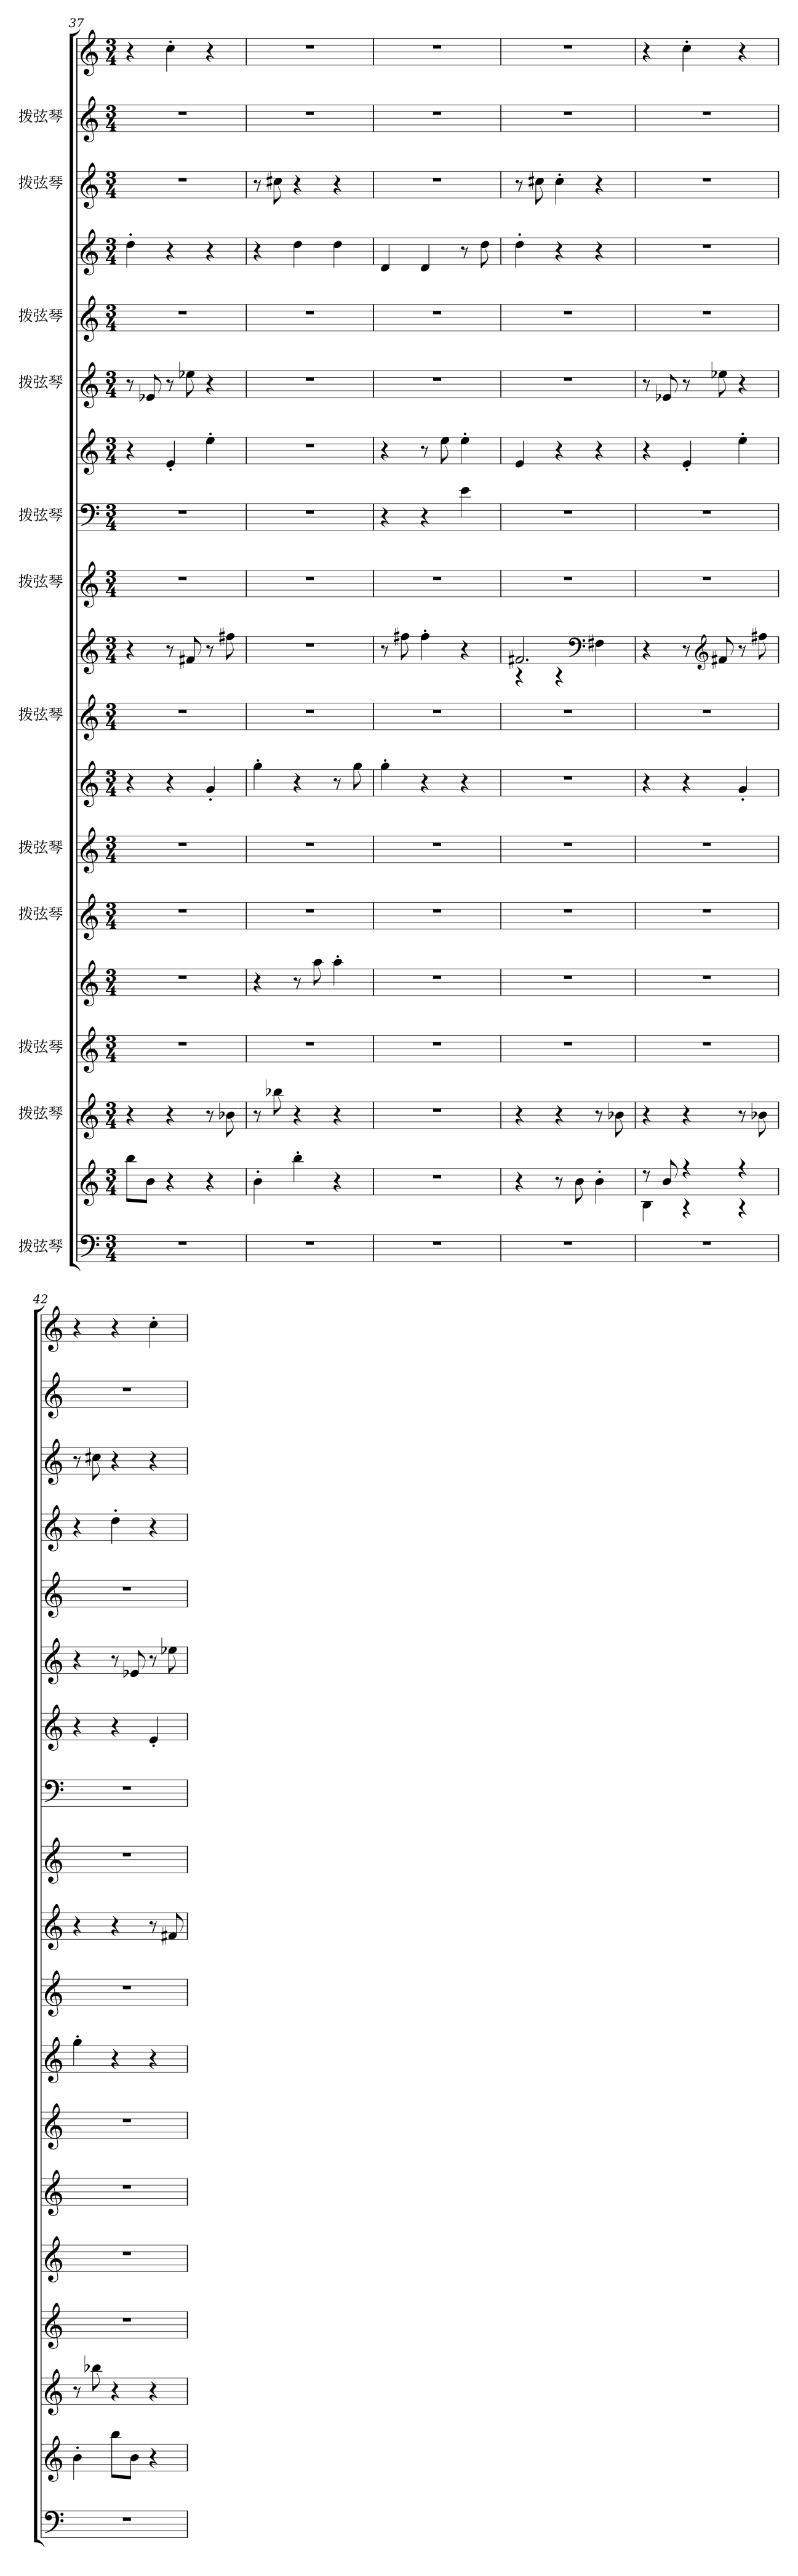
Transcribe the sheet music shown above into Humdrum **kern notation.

**kern	**kern	**kern	**kern	**kern	**kern	**kern	**kern	**kern	**kern	**kern	**kern	**kern	**kern	**kern	**kern	**kern	**kern	**kern
*part12	*part12	*part11	*part10	*part10	*part9	*part8	*part8	*part7	*part7	*part6	*part5	*part5	*part4	*part3	*part3	*part2	*part1	*part1
*staff19	*staff18	*staff17	*staff16	*staff15	*staff14	*staff13	*staff12	*staff11	*staff10	*staff9	*staff8	*staff7	*staff6	*staff5	*staff4	*staff3	*staff2	*staff1
*I"拨弦琴	*	*I"拨弦琴	*I"拨弦琴	*	*I"拨弦琴	*I"拨弦琴	*	*I"拨弦琴	*	*I"拨弦琴	*I"拨弦琴	*	*I"拨弦琴	*I"拨弦琴	*	*I"拨弦琴	*I"拨弦琴	*
*clefF4	*clefG2	*clefG2	*clefG2	*clefG2	*clefG2	*clefG2	*clefG2	*clefG2	*clefG2	*clefG2	*clefF4	*clefG2	*clefG2	*clefG2	*clefG2	*clefG2	*clefG2	*clefG2
*k[]	*k[]	*k[]	*k[]	*k[]	*k[]	*k[]	*k[]	*k[]	*k[]	*k[]	*k[]	*k[]	*k[]	*k[]	*k[]	*k[]	*k[]	*k[]
*M3/4	*M3/4	*M3/4	*M3/4	*M3/4	*M3/4	*M3/4	*M3/4	*M3/4	*M3/4	*M3/4	*M3/4	*M3/4	*M3/4	*M3/4	*M3/4	*M3/4	*M3/4	*M3/4
=37	=37	=37	=37	=37	=37	=37	=37	=37	=37	=37	=37	=37	=37	=37	=37	=37	=37	=37
2.r	8bb\L	4r	2.r	2.r	2.r	2.r	4r	2.r	4r	2.r	2.r	4r	8r	2.r	4dd'\	2.r	2.r	4r
.	8b\J	.	.	.	.	.	.	.	.	.	.	.	8e-X/	.	.	.	.	.
.	4r	4r	.	.	.	.	4r	.	8r	.	.	4e'/	8r	.	4r	.	.	4cc'\
.	.	.	.	.	.	.	.	.	8f#X/	.	.	.	8ee-X\	.	.	.	.	.
.	4r	8r	.	.	.	.	4g'/	.	8r	.	.	4ee'\	4r	.	4r	.	.	4r
.	.	8b-X\	.	.	.	.	.	.	8ff#X\	.	.	.	.	.	.	.	.	.
=38	=38	=38	=38	=38	=38	=38	=38	=38	=38	=38	=38	=38	=38	=38	=38	=38	=38	=38
2.r	4b'\	8r	2.r	4r	2.r	2.r	4gg'\	2.r	2.r	2.r	2.r	2.r	2.r	2.r	4r	8r	2.r	2.r
.	.	8bb-X\	.	.	.	.	.	.	.	.	.	.	.	.	.	8cc#X\	.	.
.	4bb'\	4r	.	8r	.	.	4r	.	.	.	.	.	.	.	4dd\	4r	.	.
.	.	.	.	8aa\	.	.	.	.	.	.	.	.	.	.	.	.	.	.
.	4r	4r	.	4aa'\	.	.	8r	.	.	.	.	.	.	.	4dd\	4r	.	.
.	.	.	.	.	.	.	8gg\	.	.	.	.	.	.	.	.	.	.	.
!!LO:PB:g=z
=39	=39	=39	=39	=39	=39	=39	=39	=39	=39	=39	=39	=39	=39	=39	=39	=39	=39	=39
2.r	2.r	2.r	2.r	2.r	2.r	2.r	4gg'\	2.r	8r	2.r	4r	4r	2.r	2.r	4d/	2.r	2.r	2.r
.	.	.	.	.	.	.	.	.	8ff#X\	.	.	.	.	.	.	.	.	.
.	.	.	.	.	.	.	4r	.	4ff#'\	.	4r	8r	.	.	4d/	.	.	.
.	.	.	.	.	.	.	.	.	.	.	.	8ee\	.	.	.	.	.	.
.	.	.	.	.	.	.	4r	.	4r	.	4e\	4ee'\	.	.	8r	.	.	.
.	.	.	.	.	.	.	.	.	.	.	.	.	.	.	8dd\	.	.	.
=40	=40	=40	=40	=40	=40	=40	=40	=40	=40	=40	=40	=40	=40	=40	=40	=40	=40	=40
*	*	*	*	*	*	*	*	*	*^	*	*	*	*	*	*	*	*	*
2.r	4r	4r	2.r	2.r	2.r	2.r	2.r	2.r	2.f#X/	4r	2.r	2.r	4e/	2.r	2.r	4dd'\	8r	2.r	2.r
.	.	.	.	.	.	.	.	.	.	.	.	.	.	.	.	.	8cc#X\	.	.
.	8r	4r	.	.	.	.	.	.	.	4r	.	.	4r	.	.	4r	4cc#'\	.	.
.	8b\	.	.	.	.	.	.	.	.	.	.	.	.	.	.	.	.	.	.
*	*	*	*	*	*	*	*	*	*clefF4	*	*	*	*	*	*	*	*	*	*
.	4b'\	8r	.	.	.	.	.	.	.	4F#X\	.	.	4r	.	.	4r	4r	.	.
.	.	8b-X\	.	.	.	.	.	.	.	.	.	.	.	.	.	.	.	.	.
*	*	*	*	*	*	*	*	*	*v	*v	*	*	*	*	*	*	*	*	*
=41	=41	=41	=41	=41	=41	=41	=41	=41	=41	=41	=41	=41	=41	=41	=41	=41	=41	=41
*	*^	*	*	*	*	*	*	*	*	*	*	*	*	*	*	*	*	*
2.r	8r	4B\	4r	2.r	2.r	2.r	2.r	4r	2.r	4r	2.r	2.r	4r	8r	2.r	2.r	2.r	2.r	4r
.	8b/	.	.	.	.	.	.	.	.	.	.	.	.	8e-X/	.	.	.	.	.
.	4r	4r	4r	.	.	.	.	4r	.	8r	.	.	4e'/	8r	.	.	.	.	4cc'\
*	*	*	*	*	*	*	*	*	*	*clefG2	*	*	*	*	*	*	*	*	*
.	.	.	.	.	.	.	.	.	.	8f#X/	.	.	.	8ee-X\	.	.	.	.	.
.	4r	4r	8r	.	.	.	.	4g'/	.	8r	.	.	4ee'\	4r	.	.	.	.	4r
.	.	.	8b-X\	.	.	.	.	.	.	8ff#X\	.	.	.	.	.	.	.	.	.
*	*v	*v	*	*	*	*	*	*	*	*	*	*	*	*	*	*	*	*	*
=42	=42	=42	=42	=42	=42	=42	=42	=42	=42	=42	=42	=42	=42	=42	=42	=42	=42	=42
2.r	4b'\	8r	2.r	2.r	2.r	2.r	4gg'\	2.r	4r	2.r	2.r	4r	4r	2.r	4r	8r	2.r	4r
.	.	8bb-X\	.	.	.	.	.	.	.	.	.	.	.	.	.	8cc#X\	.	.
.	8bb\L	4r	.	.	.	.	4r	.	4r	.	.	4r	8r	.	4dd'\	4r	.	4r
.	8b\J	.	.	.	.	.	.	.	.	.	.	.	8e-X/	.	.	.	.	.
.	4r	4r	.	.	.	.	4r	.	8r	.	.	4e'/	8r	.	4r	4r	.	4cc'\
.	.	.	.	.	.	.	.	.	8f#X/	.	.	.	8ee-X\	.	.	.	.	.
=	=	=	=	=	=	=	=	=	=	=	=	=	=	=	=	=	=	=
*-	*-	*-	*-	*-	*-	*-	*-	*-	*-	*-	*-	*-	*-	*-	*-	*-	*-	*-
